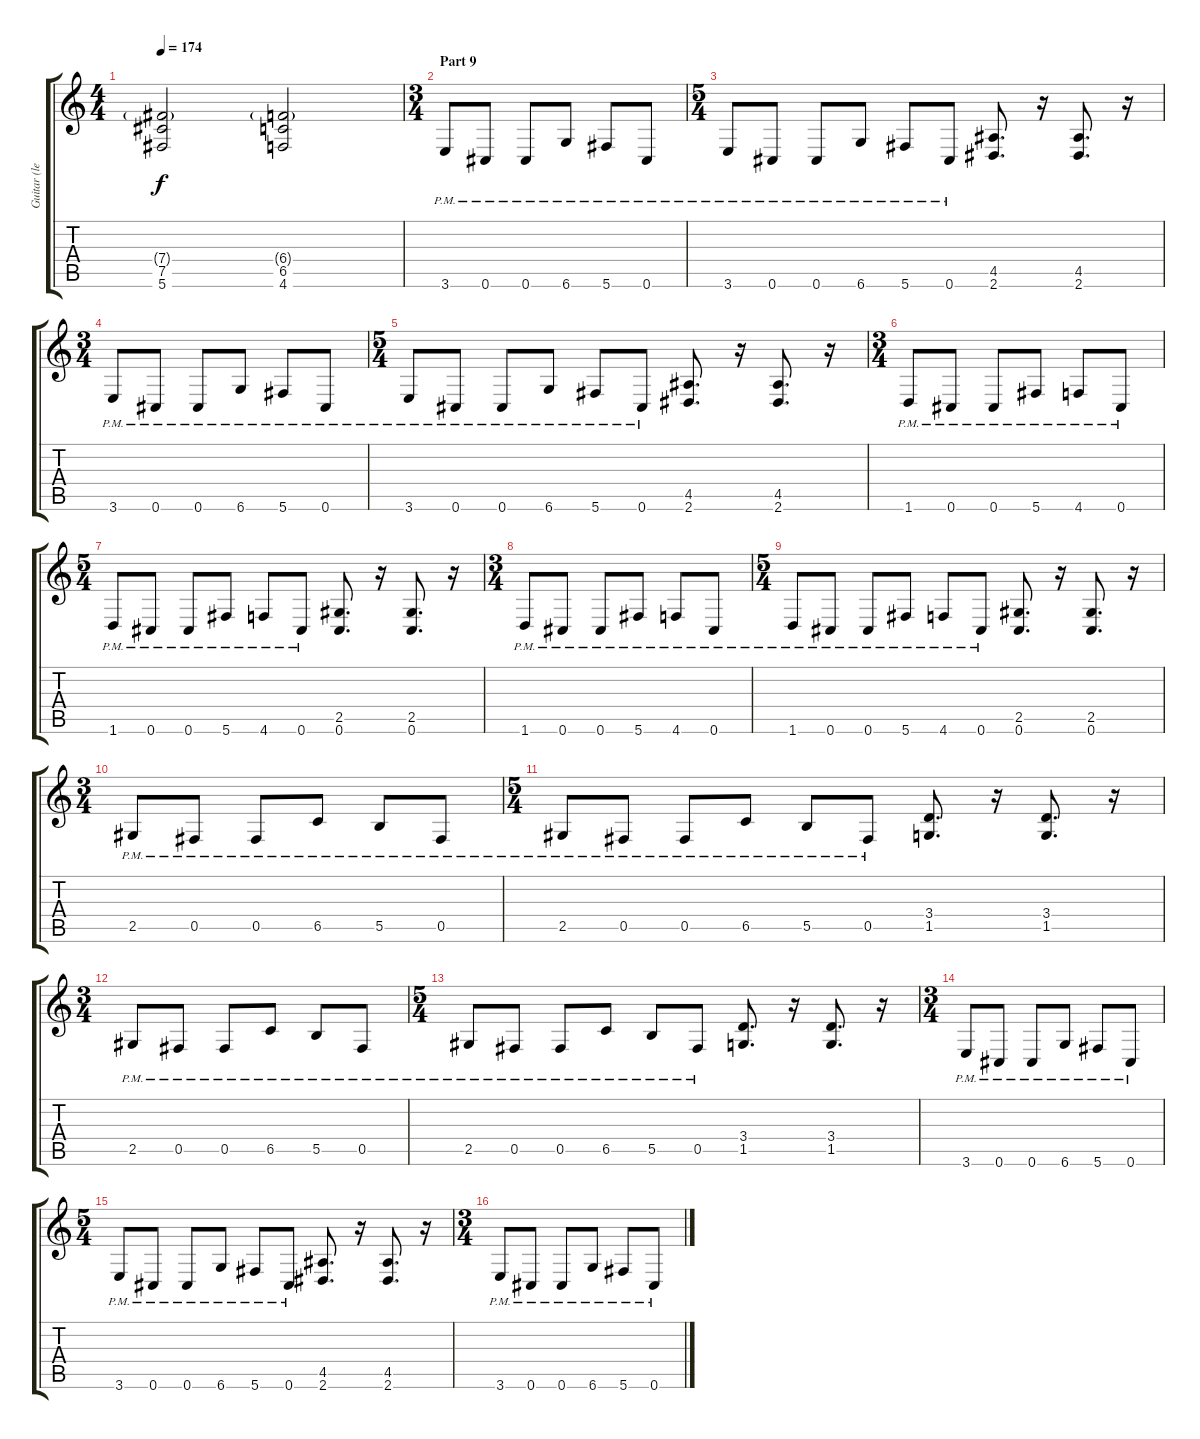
\track ("Guitar (left)" "Guitar (le") {instrument distortionguitar}
\staff {score tabs}
\tuning (Db4 Ab3 E3 B2 Gb2 Db2) {hide}
\ts (4 4)
\tempo 174
\clef g2
\ks c
(7.4{g} 7.5 5.6).2{dy f} (6.4{g} 6.5 4.6).2 |
\ts (3 4)
\section ("" "Part 9")
3.6{pm}.8 0.6{pm}.8 0.6{pm}.8 6.6{pm}.8 5.6{pm}.8 0.6{pm}.8 |
\ts (5 4)
3.6{pm}.8 0.6{pm}.8 0.6{pm}.8 6.6{pm}.8 5.6{pm}.8 0.6{pm}.8 (4.5 2.6).8{d} r.16 (4.5 2.6).8{d} r.16 |
\ts (3 4)
3.6{pm}.8 0.6{pm}.8 0.6{pm}.8 6.6{pm}.8 5.6{pm}.8 0.6{pm}.8 |
\ts (5 4)
3.6{pm}.8 0.6{pm}.8 0.6{pm}.8 6.6{pm}.8 5.6{pm}.8 0.6{pm}.8 (4.5 2.6).8{d} r.16 (4.5 2.6).8{d} r.16 |
\ts (3 4)
1.6{pm}.8 0.6{pm}.8 0.6{pm}.8 5.6{pm}.8 4.6{pm}.8 0.6{pm}.8 |
\ts (5 4)
1.6{pm}.8 0.6{pm}.8 0.6{pm}.8 5.6{pm}.8 4.6{pm}.8 0.6{pm}.8 (2.5 0.6).8{d} r.16 (2.5 0.6).8{d} r.16 |
\ts (3 4)
1.6{pm}.8 0.6{pm}.8 0.6{pm}.8 5.6{pm}.8 4.6{pm}.8 0.6{pm}.8 |
\ts (5 4)
1.6{pm}.8 0.6{pm}.8 0.6{pm}.8 5.6{pm}.8 4.6{pm}.8 0.6{pm}.8 (2.5 0.6).8{d} r.16 (2.5 0.6).8{d} r.16 |
\ts (3 4)
2.5{pm}.8 0.5{pm}.8 0.5{pm}.8 6.5{pm}.8 5.5{pm}.8 0.5{pm}.8 |
\ts (5 4)
2.5{pm}.8 0.5{pm}.8 0.5{pm}.8 6.5{pm}.8 5.5{pm}.8 0.5{pm}.8 (3.4 1.5).8{d} r.16 (3.4 1.5).8{d} r.16 |
\ts (3 4)
2.5{pm}.8 0.5{pm}.8 0.5{pm}.8 6.5{pm}.8 5.5{pm}.8 0.5{pm}.8 |
\ts (5 4)
2.5{pm}.8 0.5{pm}.8 0.5{pm}.8 6.5{pm}.8 5.5{pm}.8 0.5{pm}.8 (3.4 1.5).8{d} r.16 (3.4 1.5).8{d} r.16 |
\ts (3 4)
3.6{pm}.8 0.6{pm}.8 0.6{pm}.8 6.6{pm}.8 5.6{pm}.8 0.6{pm}.8 |
\ts (5 4)
3.6{pm}.8 0.6{pm}.8 0.6{pm}.8 6.6{pm}.8 5.6{pm}.8 0.6{pm}.8 (4.5 2.6).8{d} r.16 (4.5 2.6).8{d} r.16 |
\ts (3 4)
3.6{pm}.8 0.6{pm}.8 0.6{pm}.8 6.6{pm}.8 5.6{pm}.8 0.6{pm}.8
